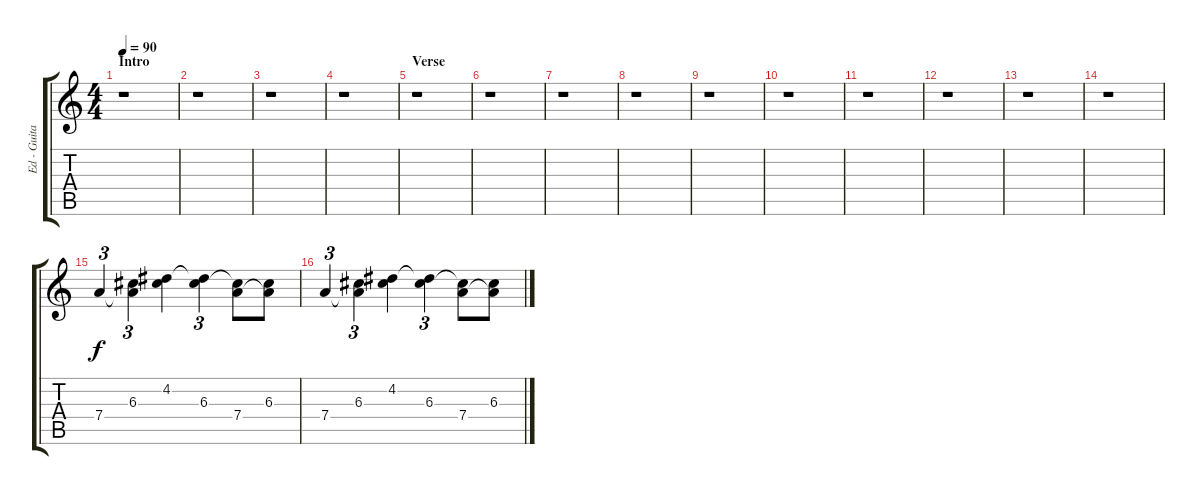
\track ("Ed - Guitar" "Ed - Guita") {instrument electricguitarjazz}
\staff {score tabs}
\tuning (E4 B3 G3 D3 A2 E2) {hide}
\ts (4 4)
\section ("" "Intro")
\tempo 90
\clef g2
\ks c
r.1{dy f instrument electricguitarjazz} |
r.1 |
r.1 |
r.1 |
\section ("" "Verse")
r.1 |
r.1 |
r.1 |
r.1 |
r.1 |
r.1 |
r.1 |
r.1 |
r.1 |
r.1 |
7.4.4{tu (3 2)} (6.3 7.4{t}).4{tu (3 2)} (4.2 6.3{t}).4 (4.2{t} 6.3).4{tu (3 2)} (6.3{t} 7.4).8 (6.3 7.4{t}).8 |
7.4.4{tu (3 2)} (6.3 7.4{t}).4{tu (3 2)} (4.2 6.3{t}).4 (4.2{t} 6.3).4{tu (3 2)} (6.3{t} 7.4).8 (6.3 7.4{t}).8
